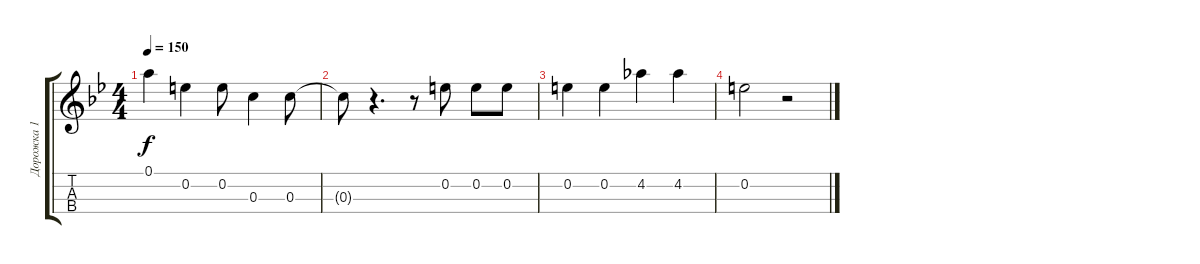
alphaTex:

\track ("Дорожка 1" "Дорожка 1") {instrument acousticguitarsteel}
\staff {score tabs}
\tuning (A4 E4 C4 G3) {hide}
\ts (4 4)
\tempo 150
\clef g2
\ks gminor
0.1.4{dy f} 0.2.4 0.2.8 0.3.4 0.3.8 |
0.3{t}.8 r.4{d} r.8 0.2.8 0.2.8 0.2.8 |
0.2.4 0.2.4 4.2.4 4.2.4 |
0.2.2 r.2
